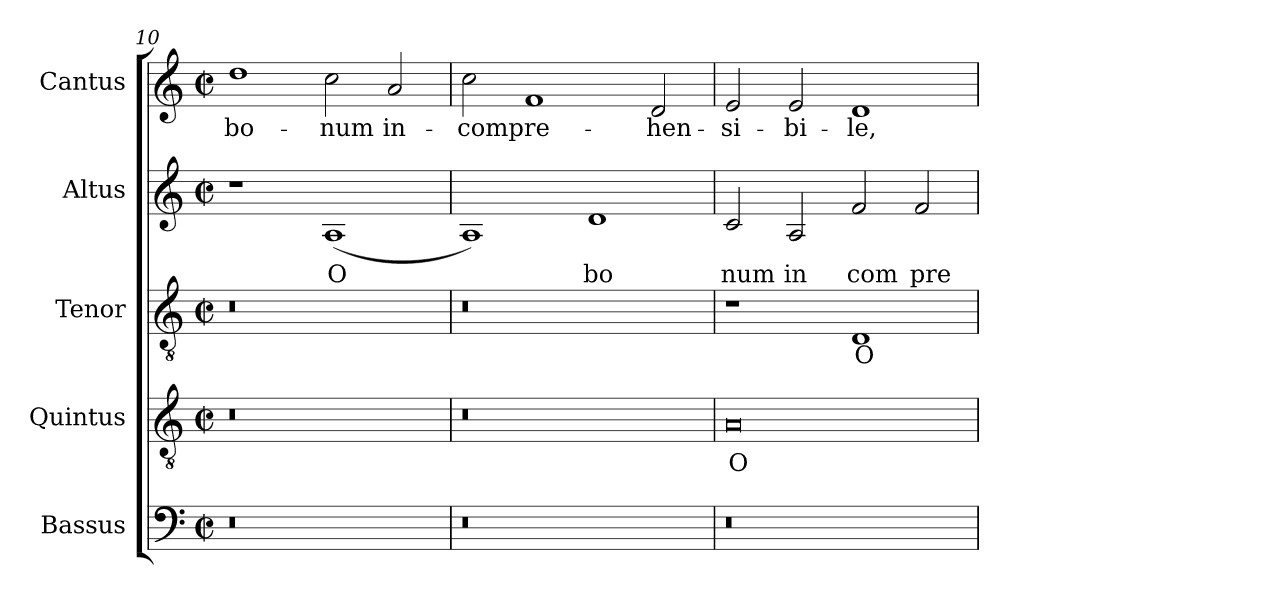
**kern	**kern	**text	**kern	**text	**kern	**text	**kern	**text
*part5	*part4	*part4	*part3	*part3	*part2	*part2	*part1	*part1
*staff5	*staff4	*staff4	*staff3	*staff3	*staff2	*staff2	*staff1	*staff1
*I"Bassus	*I"Quintus	*	*I"Tenor	*	*I"Altus	*	*I"Cantus	*
*clefF4	*clefGv2	*	*clefGv2	*	*clefG2	*	*clefG2	*
*M2/2	*M2/2	*	*M2/2	*	*M2/2	*	*M2/2	*
*met(c|)	*met(c|)	*	*met(c|)	*	*met(c|)	*	*met(c|)	*
=10	=10	=10	=10	=10	=10	=10	=10	=10
!	!	!	!	!	!	!	!	!LO:LY:b:cj
0r	0r	.	0r	.	1r	.	1dd	bo-
!	!	!	!	!	!	!LO:LY:b:cj	!	!LO:LY:b:cj
.	.	.	.	.	(<1A	O	2cc\	-num
!	!	!	!	!	!	!	!	!LO:LY:b:cj
.	.	.	.	.	.	.	2a/	in-
=11	=11	=11	=11	=11	=11	=11	=11	=11
!	!	!	!	!	!	!	!	!LO:LY:b:cj
0r	0r	.	0r	.	1A)	.	2cc\	-compre-
.	.	.	.	.	.	.	1f	.
!	!	!	!	!	!	!LO:LY:b:cj	!	!
.	.	.	.	.	1d	bo	.	.
!	!	!	!	!	!	!	!	!LO:LY:b:cj
.	.	.	.	.	.	.	2d/	-hen-
=12	=12	=12	=12	=12	=12	=12	=12	=12
!	!	!LO:LY:b:cj	!	!	!	!LO:LY:b:cj	!	!LO:LY:b:cj
0r	0A	O	1r	.	2c/	num	2e/	-si-
!	!	!	!	!	!	!LO:LY:b:cj	!	!LO:LY:b:cj
.	.	.	.	.	2A/	in	2e/	-bi-
!	!	!	!	!LO:LY:b:cj	!	!LO:LY:b:cj	!	!LO:LY:b:cj
.	.	.	1D	O	2f/	com	1d	-le,
!	!	!	!	!	!	!LO:LY:b	!	!
.	.	.	.	.	2f/	pre	.	.
=	=	=	=	=	=	=	=	=
*-	*-	*-	*-	*-	*-	*-	*-	*-
